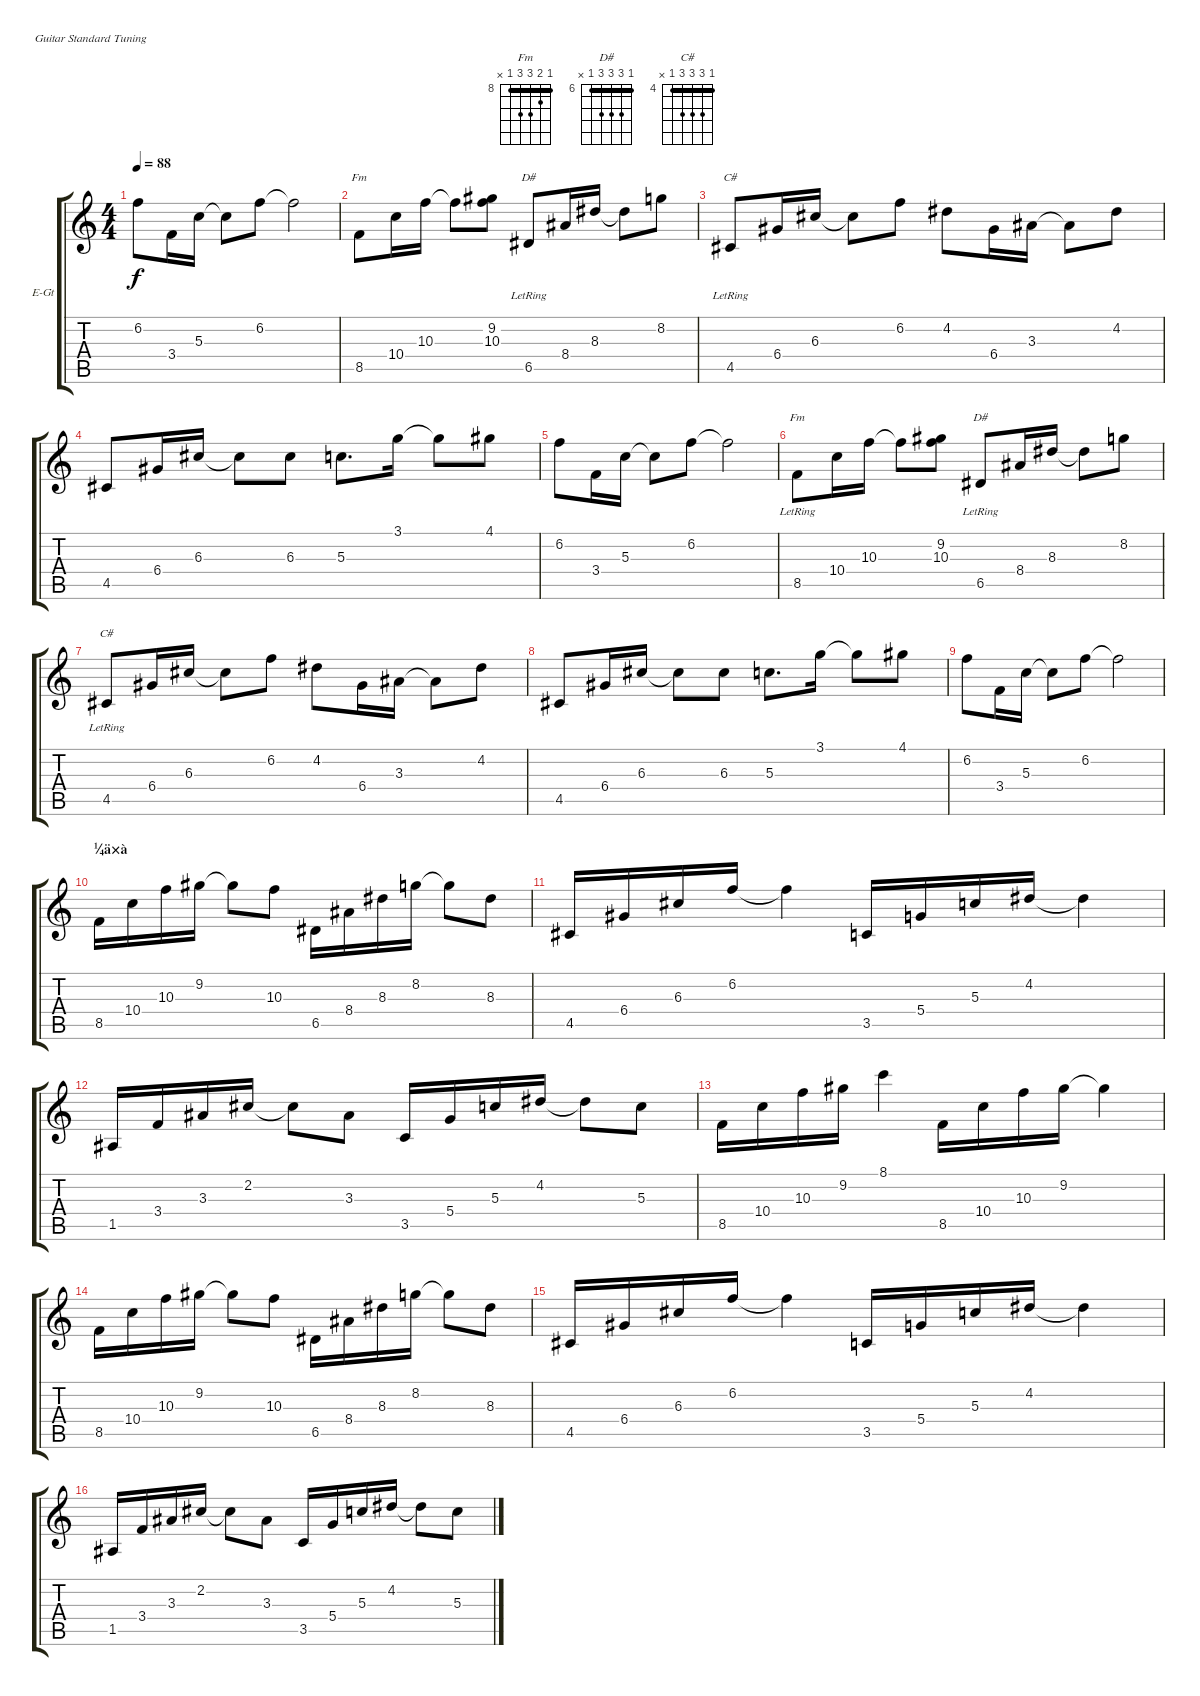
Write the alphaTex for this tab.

\bracketExtendMode groupsimilarinstruments
\firstSystemTrackNameOrientation horizontal
\otherSystemsTrackNameOrientation horizontal
\track ("½Ú×à" "E-Gt") {instrument electricguitarmuted}
\staff {score tabs}
\tuning (E4 B3 G3 D3 A2 E2)
\chord ("Fm" 8 9 10 10 8 x) {firstfret 8 barre 8}
\chord ("D#" 6 8 8 8 6 x) {firstfret 6 barre 6}
\chord ("C#" 4 6 6 6 4 x) {firstfret 4 barre 4}
\ts (4 4)
\tempo 88
\clef g2
\ks c
6.2.8{dy f} 3.4.16 5.3.16 5.3{t}.8 6.2.8 6.2{t}.2 |
8.5.8{ch "Fm"} 10.4.16 10.3.16 10.3{t}.8 (9.2 10.3).8 6.5{lr}.8{ch "D#"} 8.4.16 8.3.16 8.3{t}.8 8.2.8 |
4.5{lr}.8{ch "C#"} 6.4.16 6.3.16 6.3{t}.8 6.2.8 4.2.8 6.4.16 3.3.16 3.3{t}.8 4.2.8 |
4.5.8 6.4.16 6.3.16 6.3{t}.8 6.3.8 5.3.8{d} 3.1.16 3.1{t}.8 4.1.8 |
6.2.8 3.4.16 5.3.16 5.3{t}.8 6.2.8 6.2{t}.2 |
8.5{lr}.8{ch "Fm"} 10.4.16 10.3.16 10.3{t}.8 (9.2 10.3).8 6.5{lr}.8{ch "D#"} 8.4.16 8.3.16 8.3{t}.8 8.2.8 |
4.5{lr}.8{ch "C#"} 6.4.16 6.3.16 6.3{t}.8 6.2.8 4.2.8 6.4.16 3.3.16 3.3{t}.8 4.2.8 |
4.5.8 6.4.16 6.3.16 6.3{t}.8 6.3.8 5.3.8{d} 3.1.16 3.1{t}.8 4.1.8 |
6.2.8 3.4.16 5.3.16 5.3{t}.8 6.2.8 6.2{t}.2 |
\section ("" "¼ä×à")
8.5.16 10.4.16 10.3.16 9.2.16 9.2{t}.8 10.3.8 6.5.16 8.4.16 8.3.16 8.2.16 8.2{t}.8 8.3.8 |
4.5.16 6.4.16 6.3.16 6.2.16 6.2{t}.4 3.5.16 5.4.16 5.3.16 4.2.16 4.2{t}.4 |
1.5.16 3.4.16 3.3.16 2.2.16 2.2{t}.8 3.3.8 3.5.16 5.4.16 5.3.16 4.2.16 4.2{t}.8 5.3.8 |
8.5.16 10.4.16 10.3.16 9.2.16 8.1.4 8.5.16 10.4.16 10.3.16 9.2.16 9.2{t}.4 |
8.5.16 10.4.16 10.3.16 9.2.16 9.2{t}.8 10.3.8 6.5.16 8.4.16 8.3.16 8.2.16 8.2{t}.8 8.3.8 |
4.5.16 6.4.16 6.3.16 6.2.16 6.2{t}.4 3.5.16 5.4.16 5.3.16 4.2.16 4.2{t}.4 |
1.5.16 3.4.16 3.3.16 2.2.16 2.2{t}.8 3.3.8 3.5.16 5.4.16 5.3.16 4.2.16 4.2{t}.8 5.3.8
